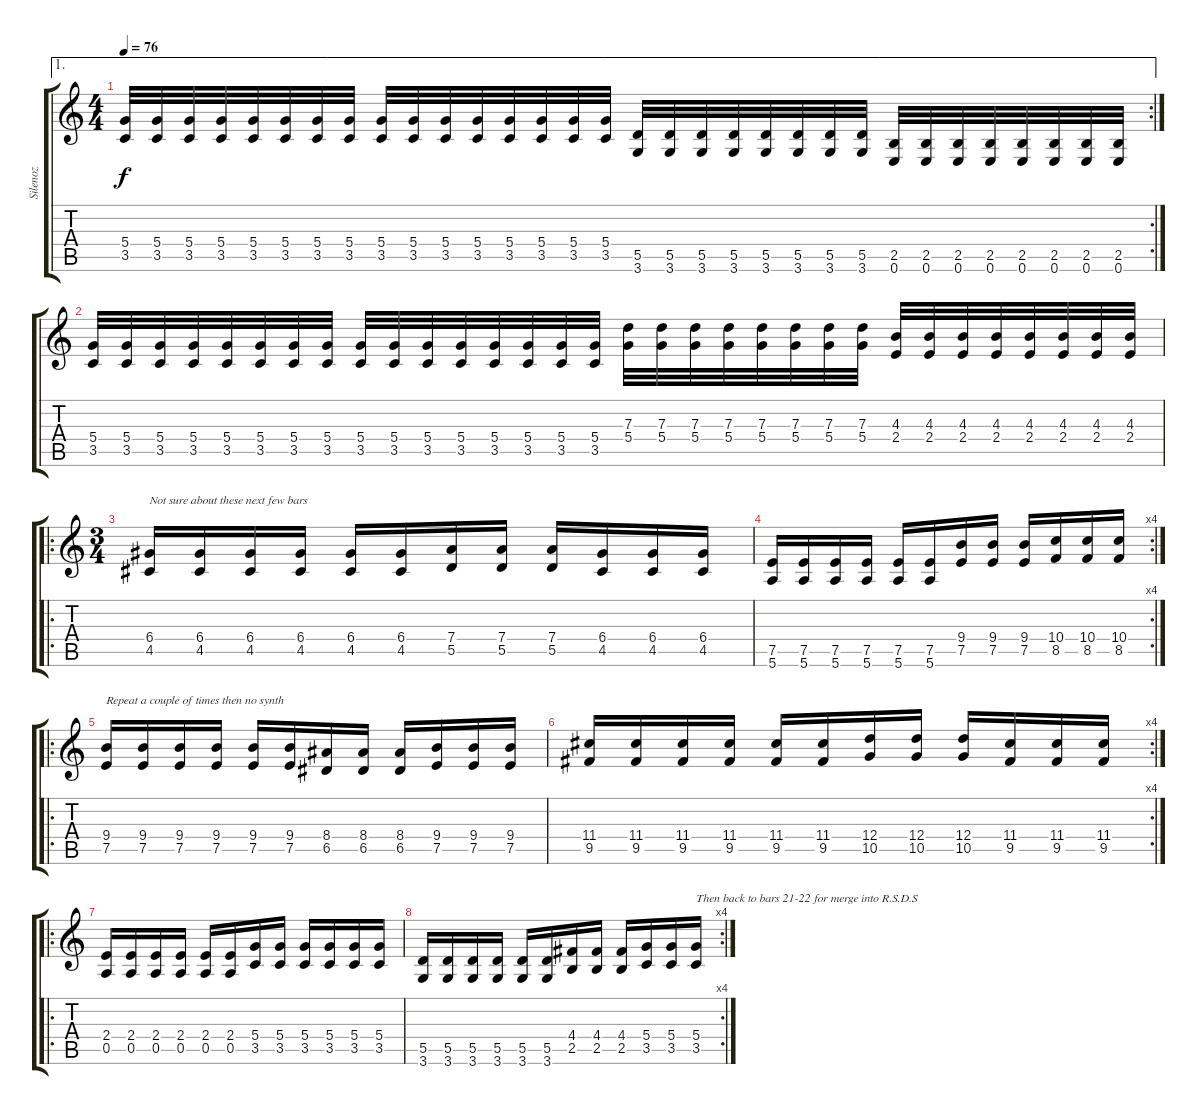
\track ("Silenoz" "Silenoz") {instrument overdrivenguitar}
\staff {score tabs}
\tuning (E4 B3 G3 D3 A2 E2) {hide}
\ae 1
\rc 2
\ts (4 4)
\tempo 76
\clef g2
\ks c
(5.4 3.5).32{dy f} (5.4 3.5).32 (5.4 3.5).32 (5.4 3.5).32 (5.4 3.5).32 (5.4 3.5).32 (5.4 3.5).32 (5.4 3.5).32 (5.4 3.5).32 (5.4 3.5).32 (5.4 3.5).32 (5.4 3.5).32 (5.4 3.5).32 (5.4 3.5).32 (5.4 3.5).32 (5.4 3.5).32 (5.5 3.6).32 (5.5 3.6).32 (5.5 3.6).32 (5.5 3.6).32 (5.5 3.6).32 (5.5 3.6).32 (5.5 3.6).32 (5.5 3.6).32 (2.5 0.6).32 (2.5 0.6).32 (2.5 0.6).32 (2.5 0.6).32 (2.5 0.6).32 (2.5 0.6).32 (2.5 0.6).32 (2.5 0.6).32 |
(5.4 3.5).32 (5.4 3.5).32 (5.4 3.5).32 (5.4 3.5).32 (5.4 3.5).32 (5.4 3.5).32 (5.4 3.5).32 (5.4 3.5).32 (5.4 3.5).32 (5.4 3.5).32 (5.4 3.5).32 (5.4 3.5).32 (5.4 3.5).32 (5.4 3.5).32 (5.4 3.5).32 (5.4 3.5).32 (7.3 5.4).32 (7.3 5.4).32 (7.3 5.4).32 (7.3 5.4).32 (7.3 5.4).32 (7.3 5.4).32 (7.3 5.4).32 (7.3 5.4).32 (4.3 2.4).32 (4.3 2.4).32 (4.3 2.4).32 (4.3 2.4).32 (4.3 2.4).32 (4.3 2.4).32 (4.3 2.4).32 (4.3 2.4).32 |
\ro
\ts (3 4)
(6.4 4.5).16{txt "Not sure about these next few bars" volume 13} (6.4 4.5).16 (6.4 4.5).16 (6.4 4.5).16 (6.4 4.5).16 (6.4 4.5).16 (7.4 5.5).16 (7.4 5.5).16 (7.4 5.5).16 (6.4 4.5).16 (6.4 4.5).16 (6.4 4.5).16 |
\rc 4
(7.5 5.6).16 (7.5 5.6).16 (7.5 5.6).16 (7.5 5.6).16 (7.5 5.6).16 (7.5 5.6).16 (9.4 7.5).16 (9.4 7.5).16 (9.4 7.5).16 (10.4 8.5).16 (10.4 8.5).16 (10.4 8.5).16 |
\ro
(9.4 7.5).16{txt "Repeat a couple of times then no synth" volume 12} (9.4 7.5).16 (9.4 7.5).16 (9.4 7.5).16 (9.4 7.5).16 (9.4 7.5).16 (8.4 6.5).16 (8.4 6.5).16 (8.4 6.5).16 (9.4 7.5).16 (9.4 7.5).16 (9.4 7.5).16 |
\rc 4
(11.4 9.5).16 (11.4 9.5).16 (11.4 9.5).16 (11.4 9.5).16 (11.4 9.5).16 (11.4 9.5).16 (12.4 10.5).16 (12.4 10.5).16 (12.4 10.5).16 (11.4 9.5).16 (11.4 9.5).16 (11.4 9.5).16 |
\ro
(2.4 0.5).16{volume 13} (2.4 0.5).16 (2.4 0.5).16 (2.4 0.5).16 (2.4 0.5).16 (2.4 0.5).16 (5.4 3.5).16 (5.4 3.5).16 (5.4 3.5).16 (5.4 3.5).16 (5.4 3.5).16 (5.4 3.5).16 |
\rc 4
(5.5 3.6).16 (5.5 3.6).16 (5.5 3.6).16 (5.5 3.6).16 (5.5 3.6).16 (5.5 3.6).16 (4.4 2.5).16 (4.4 2.5).16 (4.4 2.5).16 (5.4 3.5).16 (5.4 3.5).16 (5.4 3.5).16{txt "Then back to bars 21-22 for merge into R.S.D.S"}
